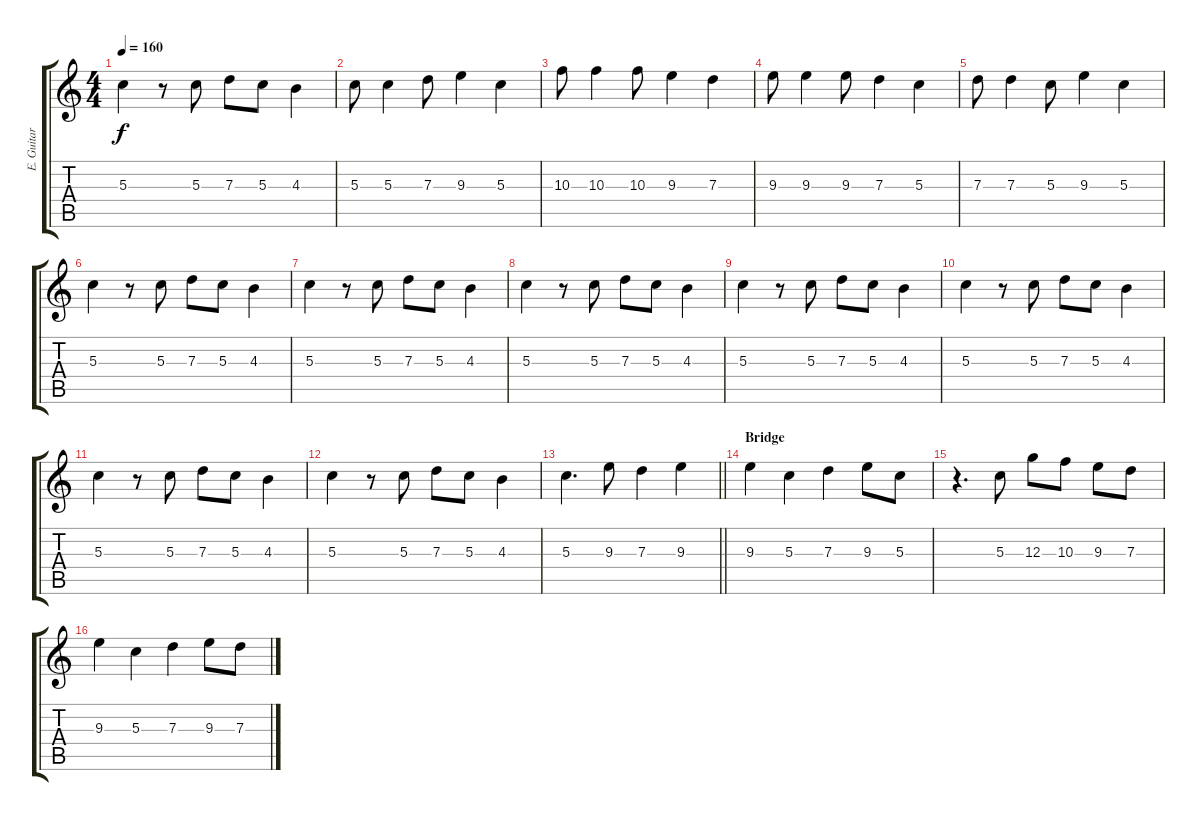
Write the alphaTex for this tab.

\track ("E. Guitar" "E. Guitar") {instrument distortionguitar}
\staff {score tabs}
\tuning (E4 B3 G3 D3 A2 E2) {hide}
\ts (4 4)
\tempo 160
\clef g2
\ks c
5.3.4{dy f} r.8 5.3.8 7.3.8 5.3.8 4.3.4 |
5.3.8 5.3.4 7.3.8 9.3.4 5.3.4 |
10.3.8 10.3.4 10.3.8 9.3.4 7.3.4 |
9.3.8 9.3.4 9.3.8 7.3.4 5.3.4 |
7.3.8 7.3.4 5.3.8 9.3.4 5.3.4 |
5.3.4 r.8 5.3.8 7.3.8 5.3.8 4.3.4 |
5.3.4 r.8 5.3.8 7.3.8 5.3.8 4.3.4 |
5.3.4 r.8 5.3.8 7.3.8 5.3.8 4.3.4 |
5.3.4 r.8 5.3.8 7.3.8 5.3.8 4.3.4 |
5.3.4 r.8 5.3.8 7.3.8 5.3.8 4.3.4 |
5.3.4 r.8 5.3.8 7.3.8 5.3.8 4.3.4 |
5.3.4 r.8 5.3.8 7.3.8 5.3.8 4.3.4 |
\barLineRight lightlight
5.3.4{d} 9.3.8 7.3.4 9.3.4 |
\section ("" "Bridge")
9.3.4 5.3.4 7.3.4 9.3.8 5.3.8 |
r.4{d} 5.3.8 12.3.8 10.3.8 9.3.8 7.3.8 |
9.3.4 5.3.4 7.3.4 9.3.8 7.3.8
